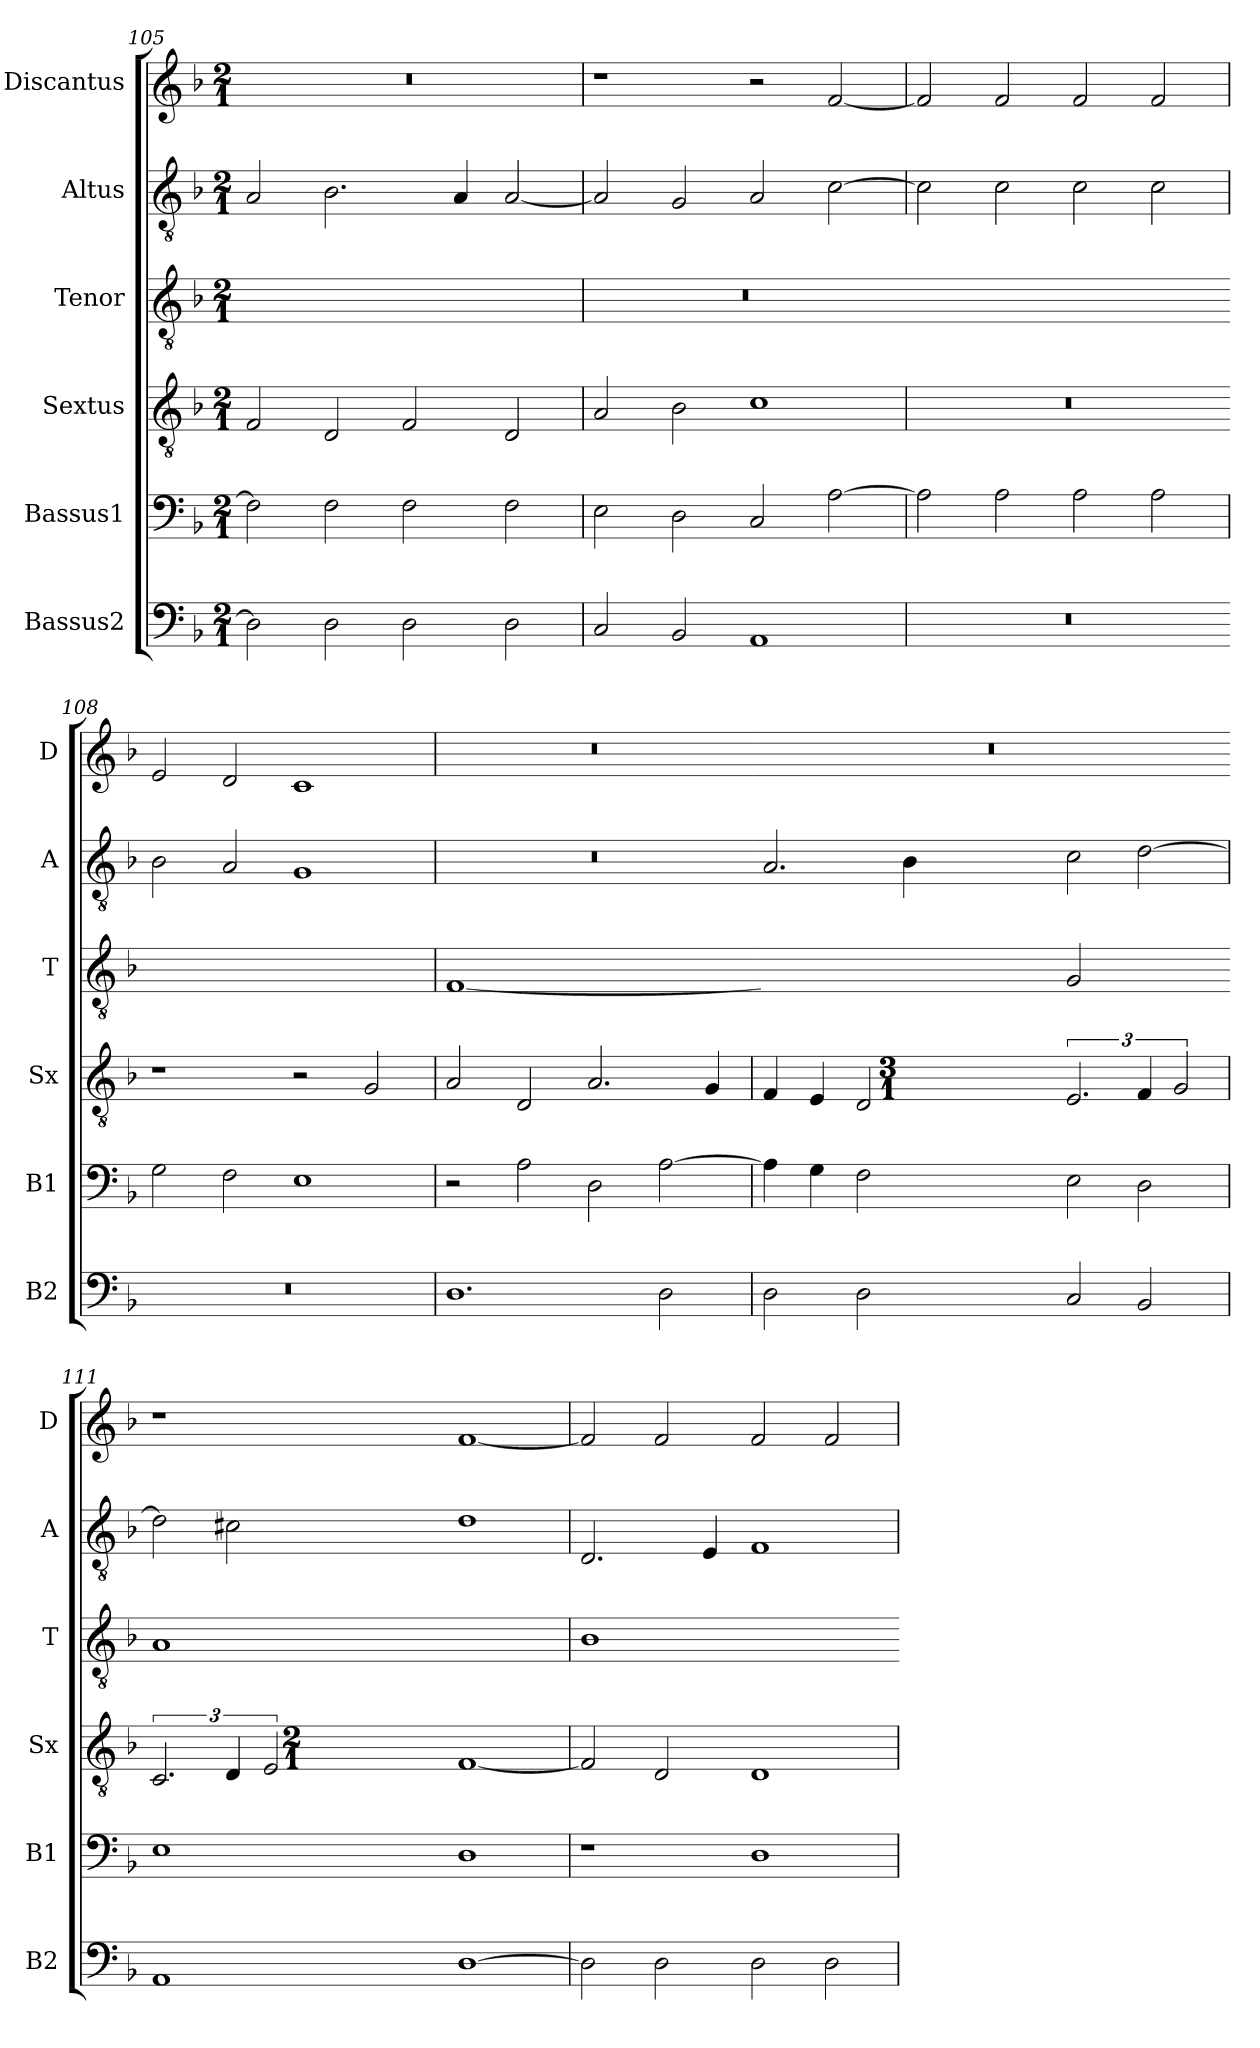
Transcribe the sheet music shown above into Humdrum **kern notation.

**kern	**kern	**kern	**kern	**kern	**kern
*part6	*part5	*part4	*part3	*part2	*part1
*staff6	*staff5	*staff4	*staff3	*staff2	*staff1
*I"Bassus2	*I"Bassus1	*I"Sextus	*I"Tenor	*I"Altus	*I"Discantus
*I'B2	*I'B1	*I'Sx	*I'T	*I'A	*I'D
*clefF4	*clefF4	*clefGv2	*clefGv2	*clefGv2	*clefG2
*k[b-]	*k[b-]	*k[b-]	*k[b-]	*k[b-]	*k[b-]
*M2/1	*M2/1	*M2/1	*M2/1	*M2/1	*M2/1
=105	=105	=105	=105	=105	=105
!	!	!	!LO:N:vis=1	!	!
2D\]	2F\]	2F/	0ryy	2A/	0r
2D\	2F\	2D/	.	2.B-\	.
2D\	2F\	2F/	.	.	.
.	.	.	.	4A/	.
2D\	2F\	2D/	.	[2A/	.
=106	=106	=106	=106	=106	=106
!	!	!	!LO:N:vis=1	!	!
2C/	2E\	2A/	0r	2A/]	1r
2BB-/	2D\	2B-\	.	2G/	.
1AA	2C/	1c	.	2A/	2r
.	[2A\	.	.	[2c\	[2f/
=107	=107	=107	=107-	=107	=107
!	!	!	!LO:N:vis=1	!	!
0r	2A\]	0r	0ryy	2c\]	2f/]
.	2A\	.	.	2c\	2f/
.	2A\	.	.	2c\	2f/
.	2A\	.	.	2c\	2f/
=108	=108	=108	=108-	=108	=108
!	!	!	!LO:N:vis=1	!	!
0r	2G\	1r	0ryy	2B-\	2e/
.	2F\	.	.	2A/	2d/
.	1E	2r	.	1G	1c
.	.	2G/	.	.	.
=109	=109	=109	=109	=109	=109
!	!	!	!LO:N:vis=1	!	!
1.D	2r	2A/	[0F	0r	0r
.	2A\	2D/	.	.	.
.	2D\	2.A/	.	.	.
2D\	[2A\	.	.	.	.
.	.	4G/	.	.	.
=110	=110	=110	=110-	=110	=110
!	!	!	!LO:N:vis=2	!	!
2D\	4A\]	4F/	1Fyy]	2.A/	0r
.	4G\	4E/	.	.	.
2D\	2F\	2D/	.	.	.
.	.	.	.	4B-\	.
*	*	*M3/1	*	*	*
!	!	!	!LO:N:vis=2	!	!
2C/	2E\	3.E/	1G	2c\	.
2BB-/	2D\	6F/	.	[2d\	.
.	.	3G/	.	.	.
=111	=111	=111	=111-	=111	=111
!	!	!	!LO:N:vis=1	!	!
1AA	1E	3.C/	0A	2d\]	1r
.	.	6D/	.	2c#X\	.
.	.	3E/	.	.	.
*	*	*M2/1	*	*	*
[1D	1D	[1F	.	1d	[1f
=112	=112	=112	=112	=112	=112
!	!	!	!LO:N:vis=1	!	!
2D\]	1r	2F/]	0B-	2.D/	2f/]
2D\	.	2D/	.	.	2f/
.	.	.	.	4E/	.
2D\	1D	1D	.	1F	2f/
2D\	.	.	.	.	2f/
=	=	=	=-	=	=
*-	*-	*-	*-	*-	*-
